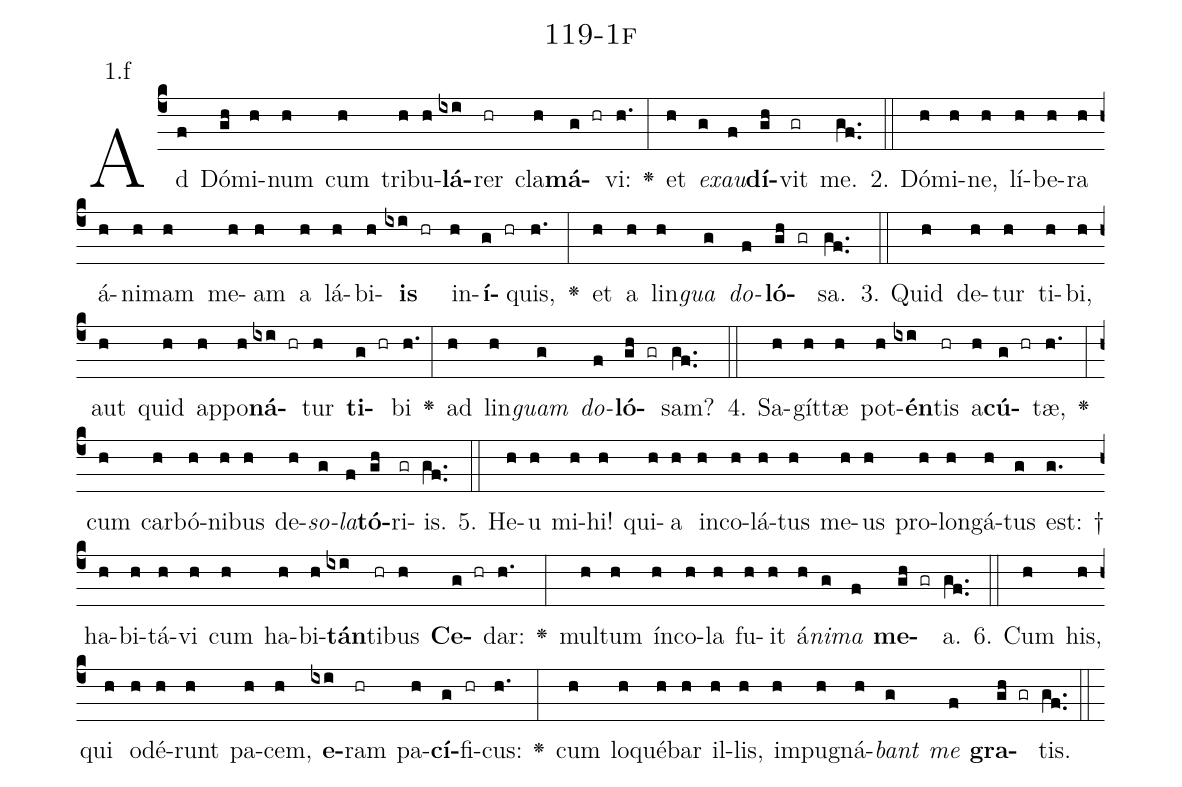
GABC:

name: 119-1f;
annotation: 1.f;
%%
(c4)Ad(f) Dó(gh)mi(h)num(h) cum(h) tri(h)bu(h)<b>lá</b>(ixi)rer(hr) cla(h)<b>má</b>(g hr)vi:(h.) <v>\greheightstar</v>(:) et(h) <i>ex</i>(g)<i>au</i>(f)<b>dí</b>(gh)vit(gr) me.(gf..) (::)
2. Dó(h)mi(h)ne,(h) lí(h)be(h)ra(h) á(h)ni(h)mam(h) me(h)am(h) a(h) lá(h)bi(h)<b>is</b>(ixi hr) in(h)<b>í</b>(g hr)quis,(h.) <v>\greheightstar</v>(:) et(h) a(h) lin(h)<i>gua</i>(g) <i>do</i>(f)<b>ló</b>(gh gr)sa.(gf..) (::)
3. Quid(h) de(h)tur(h) ti(h)bi,(h) aut(h) quid(h) ap(h)po(h)<b>ná</b>(ixi hr)tur(h) <b>ti</b>(g hr)bi(h.) <v>\greheightstar</v>(:) ad(h) lin(h)<i>guam</i>(g) <i>do</i>(f)<b>ló</b>(gh gr)sam?(gf..) (::)
4. Sa(h)gít(h)tæ(h) pot(h)<b>én</b>(ixi)tis(hr) a(h)<b>cú</b>(g hr)tæ,(h.) <v>\greheightstar</v>(:) cum(h) car(h)bó(h)ni(h)bus(h) de(h)<i>so</i>(g)<i>la</i>(f)<b>tó</b>(gh)ri(gr)is.(gf..) (::)
5. He(h)u(h) mi(h)hi!(h) qui(h)a(h) in(h)co(h)lá(h)tus(h) me(h)us(h) pro(h)lon(h)gá(h)tus(g) est: †(g.) ha(h)bi(h)tá(h)vi(h) cum(h) ha(h)bi(h)<b>tán</b>(ixi)ti(hr)bus(h) <b>Ce</b>(g hr)dar:(h.) <v>\greheightstar</v>(:) mul(h)tum(h) ín(h)co(h)la(h) fu(h)it(h) á(h)<i>ni</i>(g)<i>ma</i>(f) <b>me</b>(gh gr)a.(gf..) (::)
6. Cum(h) his,(h) qui(h) o(h)dé(h)runt(h) pa(h)cem,(h) <b>e</b>(ixi)ram(hr) pa(h)<b>cí</b>(g)fi(hr)cus:(h.) <v>\greheightstar</v>(:) cum(h) lo(h)qué(h)bar(h) il(h)lis,(h) im(h)pu(h)gná(h)<i>bant</i>(g) <i>me</i>(f) <b>gra</b>(gh gr)tis.(gf..) (::)
